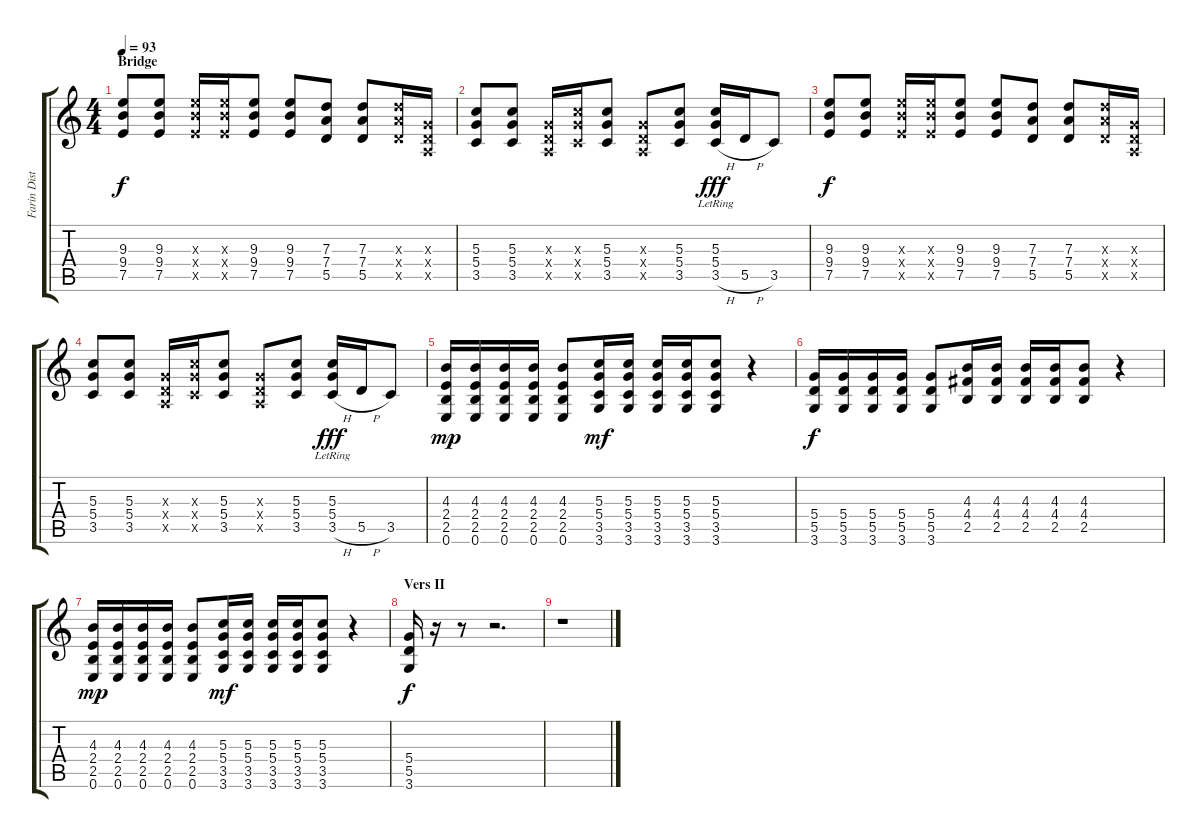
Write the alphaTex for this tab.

\track ("Farin Dist" "Farin Dist") {instrument distortionguitar}
\staff {score tabs}
\tuning (E4 B3 G3 D3 A2 E2) {hide}
\ts (4 4)
\section ("" "Bridge")
\tempo 93
\clef g2
\ks c
(9.3 9.4 7.5).8{dy f} (9.3 9.4 7.5).8 (9.3{x} 9.4{x} 7.5{x}).16 (9.3{x} 9.4{x} 7.5{x}).16 (9.3 9.4 7.5).8 (9.3 9.4 7.5).8 (7.3 7.4 5.5).8 (7.3 7.4 5.5).8 (7.3{x} 7.4{x} 5.5{x}).16 (0.3{x} 0.4{x} 0.5{x}).16 |
(5.3 5.4 3.5).8 (5.3 5.4 3.5).8 (0.3{x} 0.4{x} 0.5{x}).16 (5.3{x} 5.4{x} 3.5{x}).16 (5.3 5.4 3.5).8 (0.3{x} 0.4{x} 0.5{x}).8 (5.3 5.4 3.5).8 (5.3{lr} 5.4{lr} 3.5{h}).16{dy fff} 5.5{h}.16 3.5.8 |
(9.3 9.4 7.5).8{dy f} (9.3 9.4 7.5).8 (9.3{x} 9.4{x} 7.5{x}).16 (9.3{x} 9.4{x} 7.5{x}).16 (9.3 9.4 7.5).8 (9.3 9.4 7.5).8 (7.3 7.4 5.5).8 (7.3 7.4 5.5).8 (7.3{x} 7.4{x} 5.5{x}).16 (0.3{x} 0.4{x} 0.5{x}).16 |
(5.3 5.4 3.5).8 (5.3 5.4 3.5).8 (0.3{x} 0.4{x} 0.5{x}).16 (5.3{x} 5.4{x} 3.5{x}).16 (5.3 5.4 3.5).8 (0.3{x} 0.4{x} 0.5{x}).8 (5.3 5.4 3.5).8 (5.3{lr} 5.4{lr} 3.5{h}).16{dy fff} 5.5{h}.16 3.5.8 |
(4.3 2.4 2.5 0.6).16{dy mp} (4.3 2.4 2.5 0.6).16 (4.3 2.4 2.5 0.6).16 (4.3 2.4 2.5 0.6).16 (4.3 2.4 2.5 0.6).8 (5.3 5.4 3.5 3.6).16{dy mf} (5.3 5.4 3.5 3.6).16 (5.3 5.4 3.5 3.6).16 (5.3 5.4 3.5 3.6).16 (5.3 5.4 3.5 3.6).8 r.4 |
(5.4 5.5 3.6).16{dy f} (5.4 5.5 3.6).16 (5.4 5.5 3.6).16 (5.4 5.5 3.6).16 (5.4 5.5 3.6).8 (4.3 4.4 2.5).16 (4.3 4.4 2.5).16 (4.3 4.4 2.5).16 (4.3 4.4 2.5).16 (4.3 4.4 2.5).8 r.4 |
(4.3 2.4 2.5 0.6).16{dy mp} (4.3 2.4 2.5 0.6).16 (4.3 2.4 2.5 0.6).16 (4.3 2.4 2.5 0.6).16 (4.3 2.4 2.5 0.6).8 (5.3 5.4 3.5 3.6).16{dy mf} (5.3 5.4 3.5 3.6).16 (5.3 5.4 3.5 3.6).16 (5.3 5.4 3.5 3.6).16 (5.3 5.4 3.5 3.6).8 r.4 |
\section ("" "Vers II")
(5.4 5.5 3.6).16{dy f} r.16 r.8 r.2{d} |
r.1
